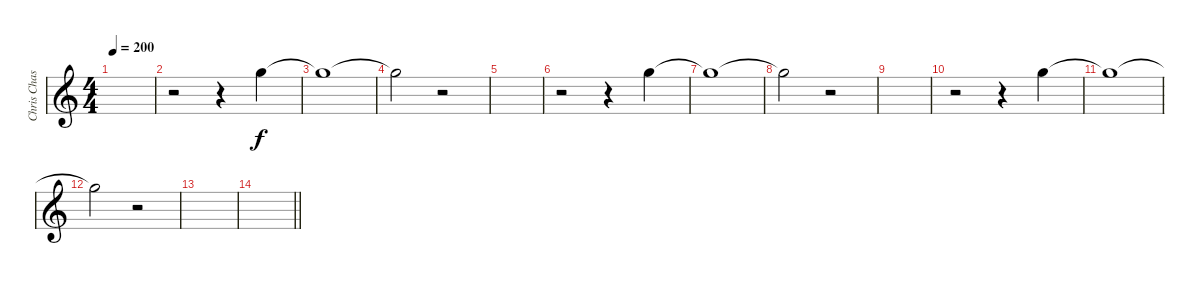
\track ("Chris Chasse - Vocals Three" "Chris Chas") {instrument distortionguitar}
\staff {score}
\tuning (E4 B3 G3 D3 A2 E2) {hide}
\ts (4 4)
\tempo 200
\clef g2
\ks c
|
r.2 r.4 8.2.4 |
8.2{t}.1 |
8.2{t}.2 r.2 |
|
r.2 r.4 8.2.4 |
8.2{t}.1 |
8.2{t}.2 r.2 |
|
r.2 r.4 8.2.4 |
8.2{t}.1 |
8.2{t}.2 r.2 |
|
\barLineRight lightlight
